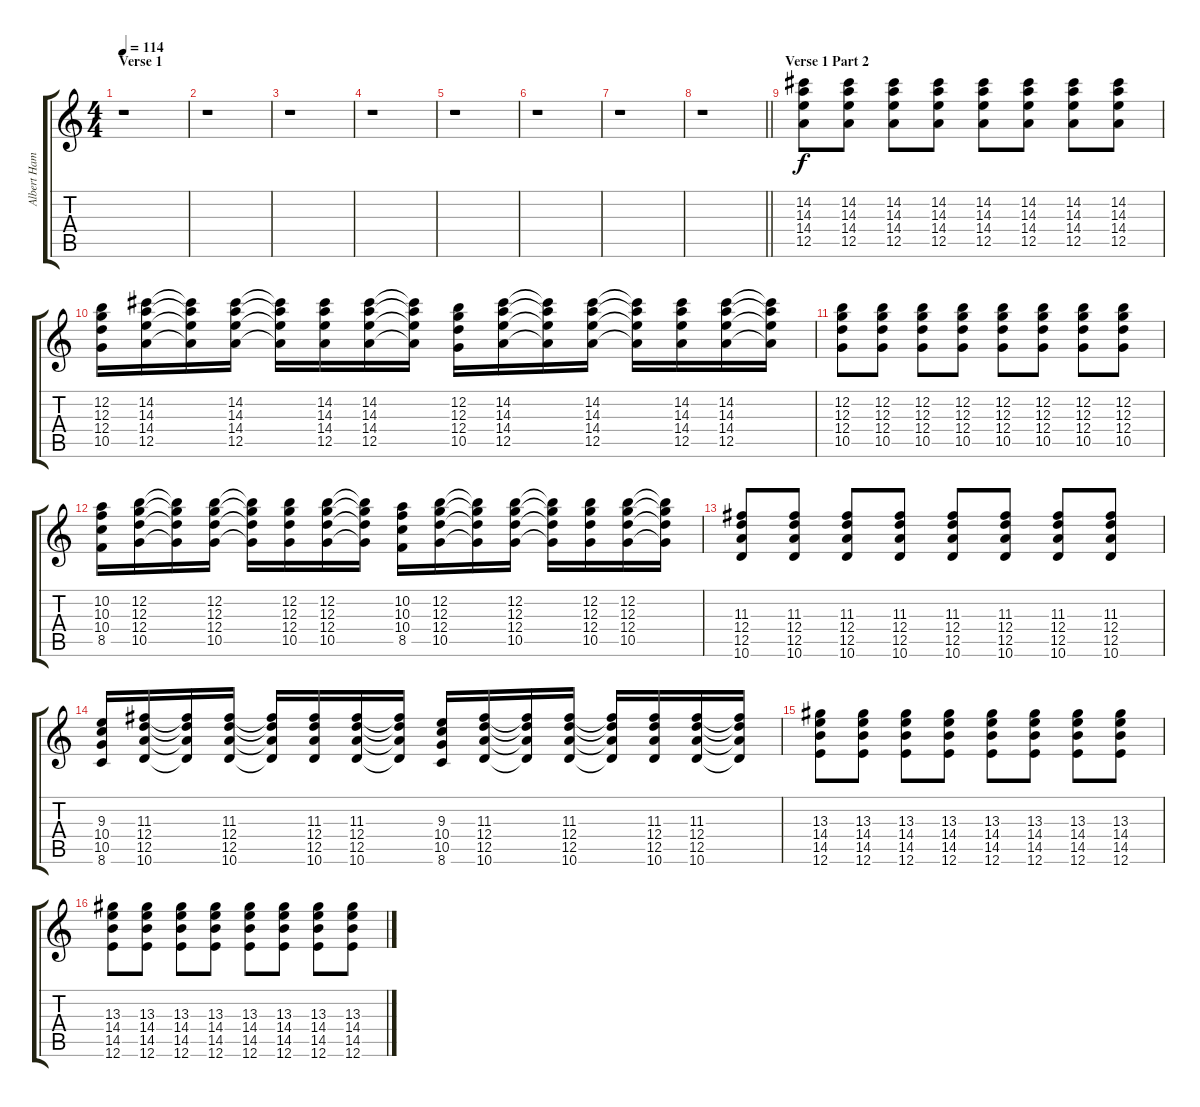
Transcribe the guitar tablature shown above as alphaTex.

\track ("Albert Hammond Jr." "Albert Ham") {instrument electricguitarclean}
\staff {score tabs}
\tuning (E4 B3 G3 D3 A2 E2) {hide}
\ts (4 4)
\section ("" "Verse 1")
\tempo 114
\clef g2
\ks c
r.1{dy f} |
r.1 |
r.1 |
r.1 |
r.1 |
r.1 |
r.1 |
\barLineRight lightlight
r.1 |
\section ("" "Verse 1 Part 2")
(14.2 14.3 14.4 12.5).8 (14.2 14.3 14.4 12.5).8 (14.2 14.3 14.4 12.5).8 (14.2 14.3 14.4 12.5).8 (14.2 14.3 14.4 12.5).8 (14.2 14.3 14.4 12.5).8 (14.2 14.3 14.4 12.5).8 (14.2 14.3 14.4 12.5).8 |
(12.2 12.3 12.4 10.5).16 (14.2 14.3 14.4 12.5).16 (14.2{t} 14.3{t} 14.4{t} 12.5{t}).16 (14.2 14.3 14.4 12.5).16 (14.2{t} 14.3{t} 14.4{t} 12.5{t}).16 (14.2 14.3 14.4 12.5).16 (14.2 14.3 14.4 12.5).16 (14.2{t} 14.3{t} 14.4{t} 12.5{t}).16 (12.2 12.3 12.4 10.5).16 (14.2 14.3 14.4 12.5).16 (14.2{t} 14.3{t} 14.4{t} 12.5{t}).16 (14.2 14.3 14.4 12.5).16 (14.2{t} 14.3{t} 14.4{t} 12.5{t}).16 (14.2 14.3 14.4 12.5).16 (14.2 14.3 14.4 12.5).16 (14.2{t} 14.3{t} 14.4{t} 12.5{t}).16 |
(12.2 12.3 12.4 10.5).8 (12.2 12.3 12.4 10.5).8 (12.2 12.3 12.4 10.5).8 (12.2 12.3 12.4 10.5).8 (12.2 12.3 12.4 10.5).8 (12.2 12.3 12.4 10.5).8 (12.2 12.3 12.4 10.5).8 (12.2 12.3 12.4 10.5).8 |
(10.2 10.3 10.4 8.5).16 (12.2 12.3 12.4 10.5).16 (12.2{t} 12.3{t} 12.4{t} 10.5{t}).16 (12.2 12.3 12.4 10.5).16 (12.2{t} 12.3{t} 12.4{t} 10.5{t}).16 (12.2 12.3 12.4 10.5).16 (12.2 12.3 12.4 10.5).16 (12.2{t} 12.3{t} 12.4{t} 10.5{t}).16 (10.2 10.3 10.4 8.5).16 (12.2 12.3 12.4 10.5).16 (12.2{t} 12.3{t} 12.4{t} 10.5{t}).16 (12.2 12.3 12.4 10.5).16 (12.2{t} 12.3{t} 12.4{t} 10.5{t}).16 (12.2 12.3 12.4 10.5).16 (12.2 12.3 12.4 10.5).16 (12.2{t} 12.3{t} 12.4{t} 10.5{t}).16 |
(11.3 12.4 12.5 10.6).8 (11.3 12.4 12.5 10.6).8 (11.3 12.4 12.5 10.6).8 (11.3 12.4 12.5 10.6).8 (11.3 12.4 12.5 10.6).8 (11.3 12.4 12.5 10.6).8 (11.3 12.4 12.5 10.6).8 (11.3 12.4 12.5 10.6).8 |
(9.3 10.4 10.5 8.6).16 (11.3 12.4 12.5 10.6).16 (11.3{t} 12.4{t} 12.5{t} 10.6{t}).16 (11.3 12.4 12.5 10.6).16 (11.3{t} 12.4{t} 12.5{t} 10.6{t}).16 (11.3 12.4 12.5 10.6).16 (11.3 12.4 12.5 10.6).16 (11.3{t} 12.4{t} 12.5{t} 10.6{t}).16 (9.3 10.4 10.5 8.6).16 (11.3 12.4 12.5 10.6).16 (11.3{t} 12.4{t} 12.5{t} 10.6{t}).16 (11.3 12.4 12.5 10.6).16 (11.3{t} 12.4{t} 12.5{t} 10.6{t}).16 (11.3 12.4 12.5 10.6).16 (11.3 12.4 12.5 10.6).16 (11.3{t} 12.4{t} 12.5{t} 10.6{t}).16 |
(13.3 14.4 14.5 12.6).8 (13.3 14.4 14.5 12.6).8 (13.3 14.4 14.5 12.6).8 (13.3 14.4 14.5 12.6).8 (13.3 14.4 14.5 12.6).8 (13.3 14.4 14.5 12.6).8 (13.3 14.4 14.5 12.6).8 (13.3 14.4 14.5 12.6).8 |
(13.3 14.4 14.5 12.6).8 (13.3 14.4 14.5 12.6).8 (13.3 14.4 14.5 12.6).8 (13.3 14.4 14.5 12.6).8 (13.3 14.4 14.5 12.6).8 (13.3 14.4 14.5 12.6).8 (13.3 14.4 14.5 12.6).8 (13.3 14.4 14.5 12.6).8
